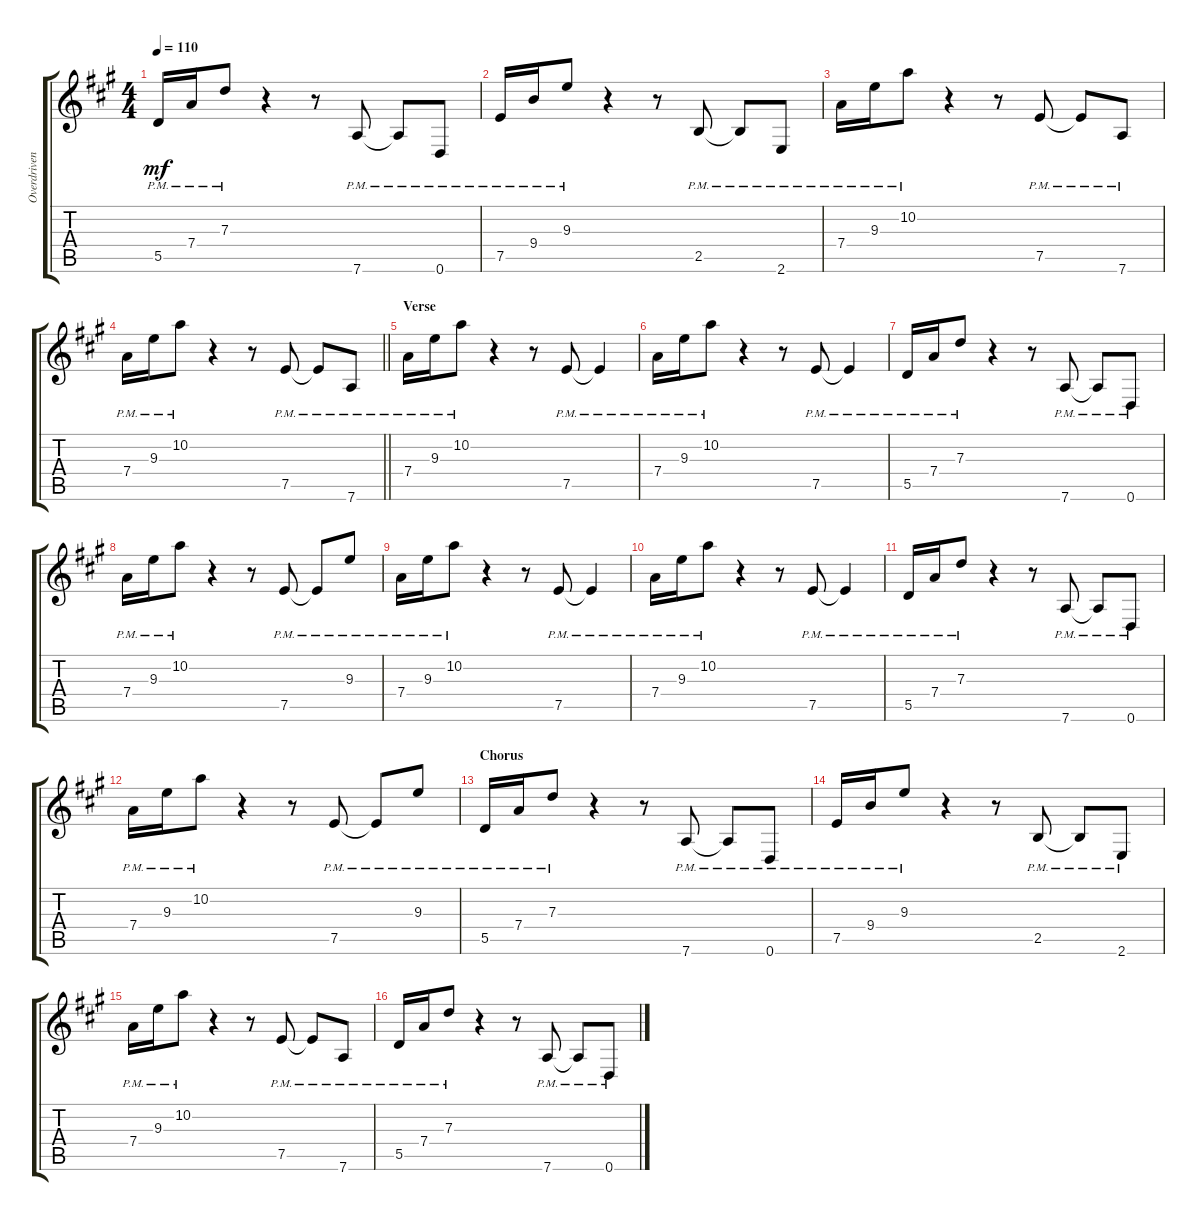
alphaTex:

\track ("Overdriven Guitar" "Overdriven") {instrument overdrivenguitar}
\staff {score tabs}
\tuning (E4 B3 G3 D3 A2 D2) {hide}
\ts (4 4)
\tempo 110
\clef g2
\ks a
5.5{pm}.16{dy mf} 7.4{pm}.16 7.3{pm}.8 r.4 r.8 7.6{pm}.8 7.6{pm t}.8 0.6{pm}.8 |
7.5{pm}.16 9.4{pm}.16 9.3{pm}.8 r.4 r.8 2.5{pm}.8 2.5{pm t}.8 2.6{pm}.8 |
7.4{pm}.16 9.3{pm}.16 10.2{pm}.8 r.4 r.8 7.5{pm}.8 7.5{pm t}.8 7.6{pm}.8 |
\barLineRight lightlight
7.4{pm}.16 9.3{pm}.16 10.2{pm}.8 r.4 r.8 7.5{pm}.8 7.5{pm t}.8 7.6{pm}.8 |
\section ("" "Verse")
7.4{pm}.16 9.3{pm}.16 10.2{pm}.8 r.4 r.8 7.5{pm}.8 7.5{pm t}.4 |
7.4{pm}.16 9.3{pm}.16 10.2{pm}.8 r.4 r.8 7.5{pm}.8 7.5{pm t}.4 |
5.5{pm}.16 7.4{pm}.16 7.3{pm}.8 r.4 r.8 7.6{pm}.8 7.6{pm t}.8 0.6{pm}.8 |
7.4{pm}.16 9.3{pm}.16 10.2{pm}.8 r.4 r.8 7.5{pm}.8 7.5{pm t}.8 9.3{pm}.8 |
7.4{pm}.16 9.3{pm}.16 10.2{pm}.8 r.4 r.8 7.5{pm}.8 7.5{pm t}.4 |
7.4{pm}.16 9.3{pm}.16 10.2{pm}.8 r.4 r.8 7.5{pm}.8 7.5{pm t}.4 |
5.5{pm}.16 7.4{pm}.16 7.3{pm}.8 r.4 r.8 7.6{pm}.8 7.6{pm t}.8 0.6{pm}.8 |
7.4{pm}.16 9.3{pm}.16 10.2{pm}.8 r.4 r.8 7.5{pm}.8 7.5{pm t}.8 9.3{pm}.8 |
\section ("" "Chorus")
5.5{pm}.16 7.4{pm}.16 7.3{pm}.8 r.4 r.8 7.6{pm}.8 7.6{pm t}.8 0.6{pm}.8 |
7.5{pm}.16 9.4{pm}.16 9.3{pm}.8 r.4 r.8 2.5{pm}.8 2.5{pm t}.8 2.6{pm}.8 |
7.4{pm}.16 9.3{pm}.16 10.2{pm}.8 r.4 r.8 7.5{pm}.8 7.5{pm t}.8 7.6{pm}.8 |
5.5{pm}.16 7.4{pm}.16 7.3{pm}.8 r.4 r.8 7.6{pm}.8 7.6{pm t}.8 0.6{pm}.8
